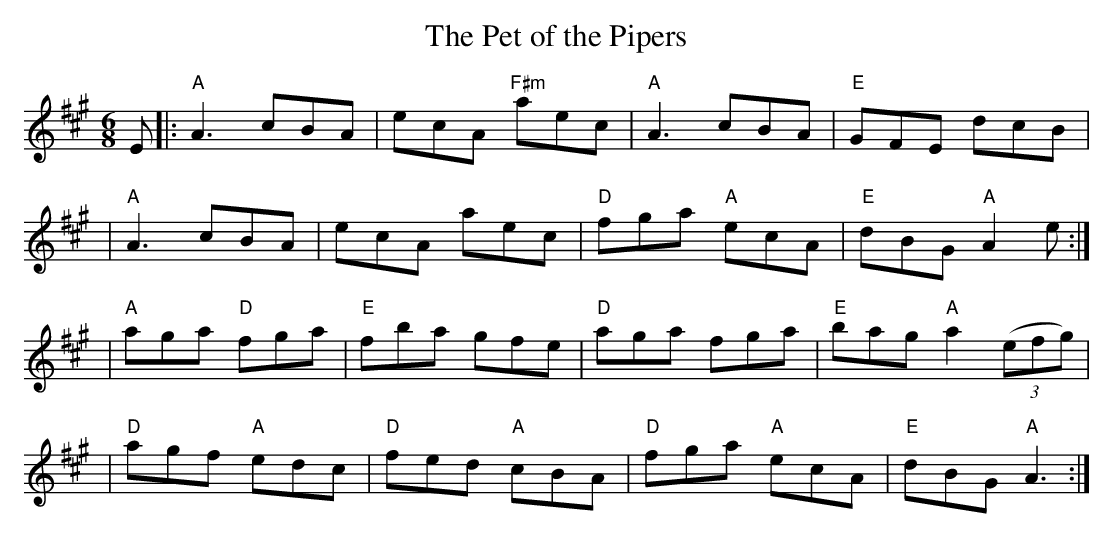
X:1
T:The Pet of the Pipers
M:6/8
L:1/8
K:A
E|:"A" A3 cBA |ecA "F#m" aec |"A" A3 cBA |"E" GFE dcB|
|"A" A3 cBA |ecA aec |"D" fga "A"ecA |"E" dBG "A"A2 e:|
|"A" aga "D"fga |"E" fba gfe |"D" aga fga |"E" bag "A" a2 (3(efg) |
|"D" agf "A"edc |"D" fed "A"cBA |"D" fga "A"ecA |"E" dBG "A"A3:|
